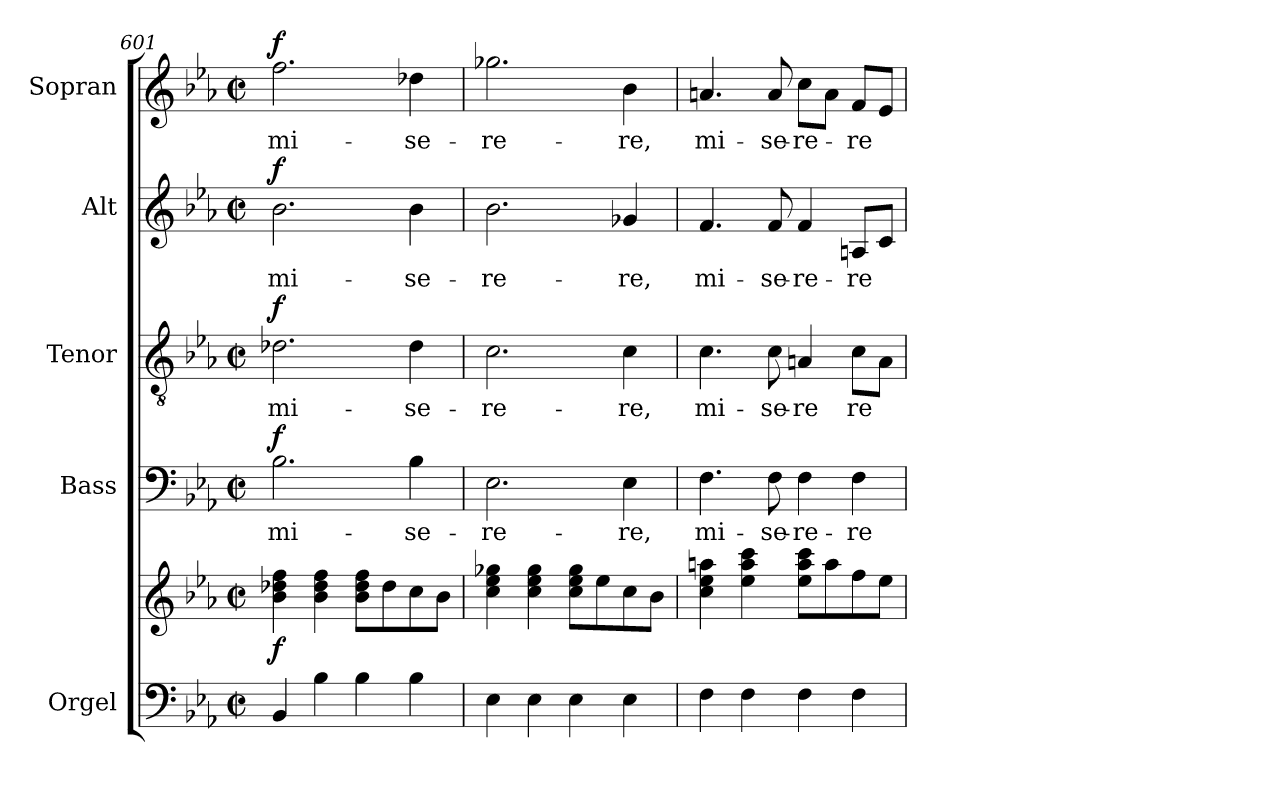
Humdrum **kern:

**kern	**kern	**dynam	**kern	**text	**dynam	**kern	**text	**dynam	**kern	**text	**dynam	**kern	**text	**dynam
*part5	*part5	*part5	*part4	*part4	*part4	*part3	*part3	*part3	*part2	*part2	*part2	*part1	*part1	*part1
*staff6	*staff5	*staff5/6	*staff4	*staff4	*staff4	*staff3	*staff3	*staff3	*staff2	*staff2	*staff2	*staff1	*staff1	*staff1
*I"Orgel	*	*	*I"Bass	*	*	*I"Tenor	*	*	*I"Alt	*	*	*I"Sopran	*	*
*I'Org.	*	*	*I'B.	*	*	*I'T.	*	*	*I'A.	*	*	*I'S.	*	*
!!LO:LB:g=z
*clefF4	*clefG2	*	*clefF4	*	*	*clefGv2	*	*	*clefG2	*	*	*clefG2	*	*
*k[b-e-a-]	*k[b-e-a-]	*	*k[b-e-a-]	*	*	*k[b-e-a-]	*	*	*k[b-e-a-]	*	*	*k[b-e-a-]	*	*
*E-:	*E-:	*	*E-:	*	*	*E-:	*	*	*E-:	*	*	*E-:	*	*
*M2/2	*M2/2	*	*M2/2	*	*	*M2/2	*	*	*M2/2	*	*	*M2/2	*	*
*met(c|)	*met(c|)	*	*met(c|)	*	*	*met(c|)	*	*	*met(c|)	*	*	*met(c|)	*	*
=601	=601	=601	=601	=601	=601	=601	=601	=601	=601	=601	=601	=601	=601	=601
!	!	!LO:DY:b	!	!LO:LY:b	!LO:DY:a	!	!LO:LY:b	!LO:DY:a	!	!LO:LY:b	!LO:DY:a	!	!LO:LY:b	!LO:DY:a
4BB-/	4b-\ 4dd-X\ 4ff\	f	2.B-\	mi-	f	2.d-X\	mi-	f	2.b-\	mi-	f	2.ff\	mi-	f
4B-\	4b-\ 4dd-\ 4ff\	.	.	.	.	.	.	.	.	.	.	.	.	.
4B-\	8b-\ 8dd-\ 8ff\L	.	.	.	.	.	.	.	.	.	.	.	.	.
.	8dd-\	.	.	.	.	.	.	.	.	.	.	.	.	.
!	!	!	!	!LO:LY:b	!	!	!LO:LY:b	!	!	!LO:LY:b	!	!	!LO:LY:b	!
4B-\	8cc\	.	4B-\	-se-	.	4d-\	-se-	.	4b-\	-se-	.	4dd-X\	-se-	.
.	8b-\J	.	.	.	.	.	.	.	.	.	.	.	.	.
=602	=602	=602	=602	=602	=602	=602	=602	=602	=602	=602	=602	=602	=602	=602
!	!	!	!	!LO:LY:b	!	!	!LO:LY:b	!	!	!LO:LY:b	!	!	!LO:LY:b	!
4E-\	4cc\ 4ee-\ 4gg-X\	.	2.E-\	-re-	.	2.c\	-re-	.	2.b-\	-re-	.	2.gg-X\	-re-	.
4E-\	4cc\ 4ee-\ 4gg-\	.	.	.	.	.	.	.	.	.	.	.	.	.
4E-\	8cc\ 8ee-\ 8gg-\L	.	.	.	.	.	.	.	.	.	.	.	.	.
.	8ee-\	.	.	.	.	.	.	.	.	.	.	.	.	.
!	!	!	!	!LO:LY:b	!	!	!LO:LY:b	!	!	!LO:LY:b	!	!	!LO:LY:b	!
4E-\	8cc\	.	4E-\	-re,	.	4c\	-re,	.	4g-X/	-re,	.	4b-\	-re,	.
.	8b-\J	.	.	.	.	.	.	.	.	.	.	.	.	.
=603	=603	=603	=603	=603	=603	=603	=603	=603	=603	=603	=603	=603	=603	=603
!	!	!	!	!LO:LY:b	!	!	!LO:LY:b	!	!	!LO:LY:b	!	!	!LO:LY:b	!
4F\	4cc\ 4ee-\ 4aan\	.	4.F\	mi-	.	4.c\	mi-	.	4.f/	mi-	.	4.an/	mi-	.
4F\	4ee-\ 4aa\ 4ccc\	.	.	.	.	.	.	.	.	.	.	.	.	.
!	!	!	!	!LO:LY:b	!	!	!LO:LY:b	!	!	!LO:LY:b	!	!	!LO:LY:b	!
.	.	.	8F\	-se-	.	8c\	-se-	.	8f/	-se-	.	8a/	-se-	.
!	!	!	!	!LO:LY:b	!	!	!LO:LY:b	!	!	!LO:LY:b	!	!	!LO:LY:b	!
4F\	8ee-\ 8aa\ 8ccc\L	.	4F\	-re-	.	4An/	-re	.	4f/	-re-	.	8cc\L	-re-	.
.	8aa\	.	.	.	.	.	.	.	.	.	.	8a\J	.	.
!	!	!	!	!LO:LY:b	!	!	!LO:LY:b	!	!	!LO:LY:b	!	!	!LO:LY:b	!
4F\	8ff\	.	4F\	-re	.	8c\L	re	.	8An/L	-re	.	8f/L	-re	.
.	8ee-\J	.	.	.	.	8A\J	.	.	8c/J	.	.	8e-/J	.	.
=	=	=	=	=	=	=	=	=	=	=	=	=	=	=
*-	*-	*-	*-	*-	*-	*-	*-	*-	*-	*-	*-	*-	*-	*-
